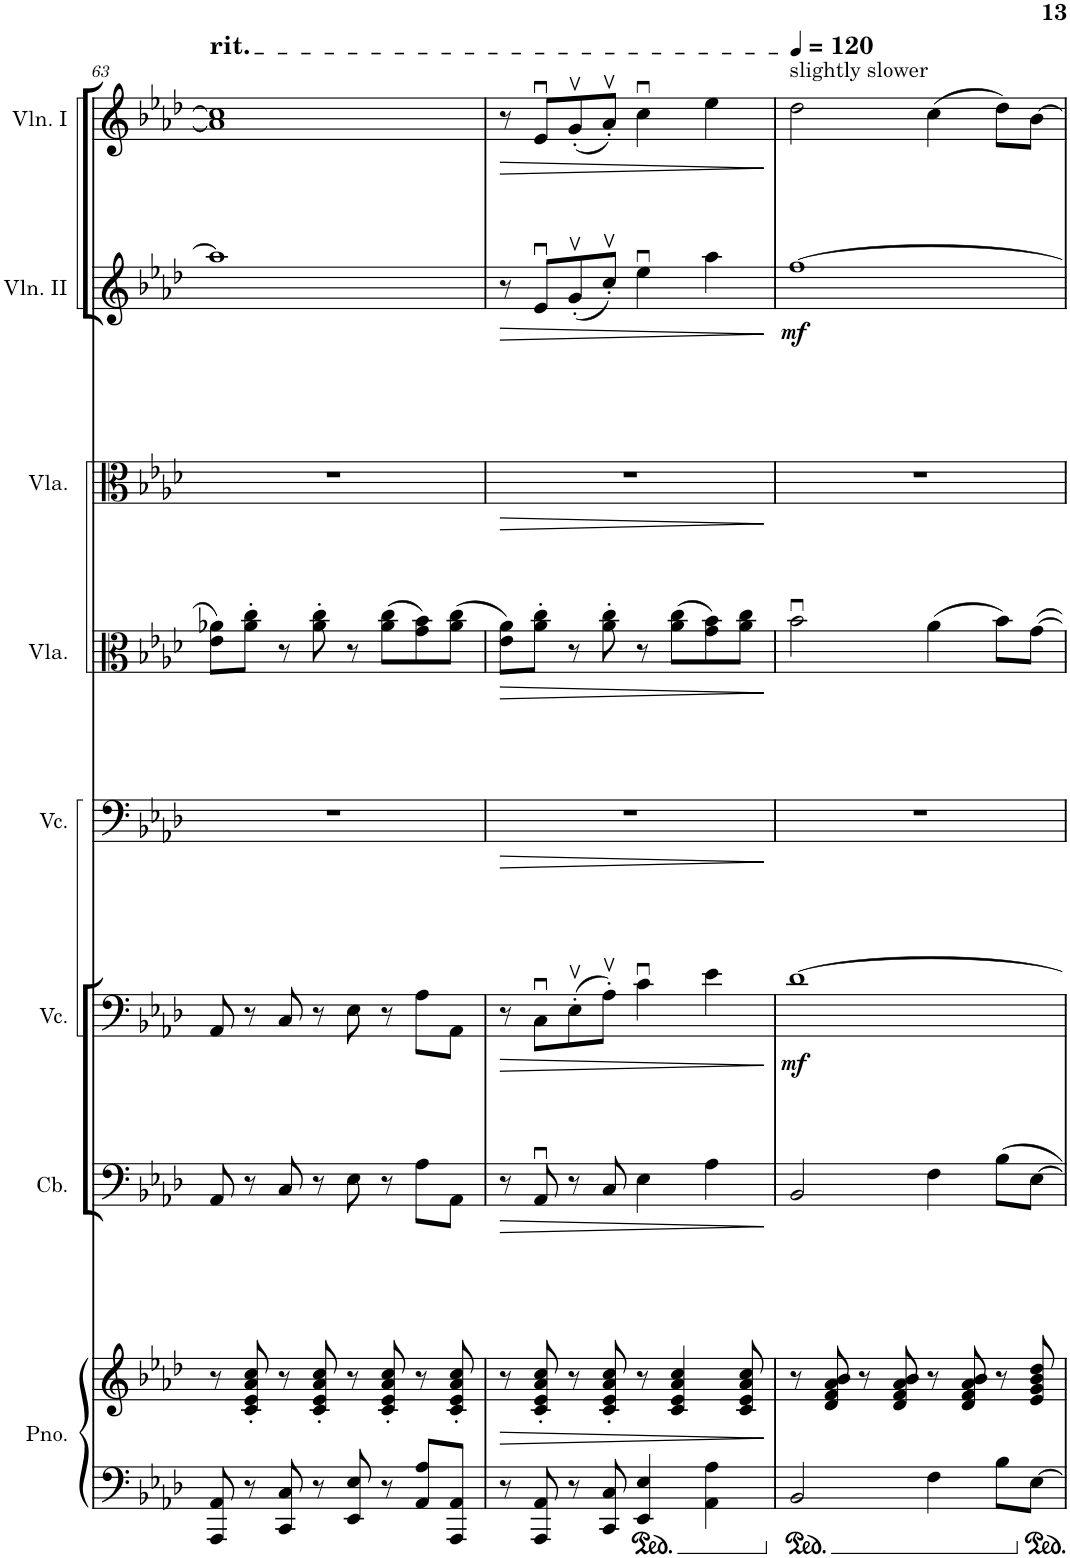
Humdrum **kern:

**kern	**kern	**dynam	**kern	**dynam	**kern	**dynam	**kern	**dynam	**kern	**dynam	**kern	**dynam	**kern
*part7	*part7	*part7	*part6	*part6	*part5	*part5	*part4	*part4	*part3	*part3	*part2	*part2	*part1
*staff8	*staff7	*staff7/8	*staff6	*staff6	*staff5	*staff5	*staff4	*staff4	*staff3	*staff3	*staff2	*staff2	*staff1
*I"Piano	*	*	*I"Contrabass	*	*I"Violoncello	*	*I"Viola	*	*I"Violin II	*	*I"Violin I	*	*I"Violin
*I'Pno.	*	*	*I'Cb.	*	*I'Vc.	*	*I'Vla.	*	*I'Vln. II	*	*I'Vln. I	*	*I'Vln.
!!LO:PB:g=z
*clefF4	*clefG2	*	*clefF4	*	*clefF4	*	*clefC3	*	*clefG2	*	*clefG2	*	*clefG2
*	*	*	*Trd7c12	*	*	*	*	*	*	*	*	*	*
*k[b-e-a-d-]	*k[b-e-a-d-]	*	*k[b-e-a-d-]	*	*k[b-e-a-d-]	*	*k[b-e-a-d-]	*	*k[b-e-a-d-]	*	*k[b-e-a-d-]	*	*k[b-e-a-d-]
*M4/4	*M4/4	*	*M4/4	*	*M4/4	*	*M4/4	*	*M4/4	*	*M4/4	*	*M4/4
=63	=63	=63	=63	=63	=63	=63	=63	=63	=63	=63	=63	=63	=63
!	!	!	!	!	!	!	!	!	!	!	!	!	!LO:TX:a:t=rit.
8AAA-/ 8AA-/	8r	.	8AA-/	.	8AA-/	.	8e-\ 8a-X\L	.	1aa-]	.	1a-] 1cc]	.	1r
8r	8c/' 8e-/' 8a-/' 8cc/'	.	8r	.	8r	.	8a-\' 8cc\'J	.	.	.	.	.	.
8CC/ 8C/	8r	.	8C/	.	8C/	.	8r	.	.	.	.	.	.
8r	8c/' 8e-/' 8a-/' 8cc/'	.	8r	.	8r	.	8a-\' 8cc\'	.	.	.	.	.	.
8EE-/ 8E-/	8r	.	8E-\	.	8E-\	.	8r	.	.	.	.	.	.
8r	8c/' 8e-/' 8a-/' 8cc/'	.	8r	.	8r	.	(8a-\ 8cc\L	.	.	.	.	.	.
8AA-/ 8A-/L	8r	.	8A-\L	.	8A-\L	.	8g\ 8b-\)	.	.	.	.	.	.
8AAA-/ 8AA-/J	8c/' 8e-/' 8a-/' 8cc/'	.	8AA-\J	.	8AA-\J	.	(8a-\ 8cc\J	.	.	.	.	.	.
=64	=64	=64	=64	=64	=64	=64	=64	=64	=64	=64	=64	=64	=64
!	!	!LO:HP:b	!	!LO:HP:b	!	!LO:HP:b	!	!LO:HP:b	!	!LO:HP:b	!	!LO:HP:b	!
8r	8r	>	8r	>	8r	>	8e-\ 8a-\L)	>	8r	>	8r	>	1r
8AAA-/ 8AA-/	8c/' 8e-/' 8a-/' 8cc/'	.	8AA-u/	.	8Cu\L	.	8a-\' 8cc\'J	.	8e-u/L	.	8e-u/L	.	.
8r	8r	.	8r	.	(8E-v'\	.	8r	.	(8gv'/	.	(8gv'/	.	.
8CC/ 8C/	8c/' 8e-/' 8a-/' 8cc/'	.	8C/	.	8A-v'\J)	.	8a-\' 8cc\'	.	8ccv'/J)	.	8a-v'/J)	.	.
4EE-/ 4E-/	8r	.	4E-\	.	4cu\	.	8r	.	4ee-u\	.	4ccu\	.	.
.	4c/ 4e-/ 4a-/ 4cc/	.	.	.	.	.	(8a-\ 8cc\L	.	.	.	.	.	.
4AA-\ 4A-\	.	.	4A-\	.	4e-\	.	8g\ 8b-\)	.	4aa-\	.	4ee-\	.	.
.	8c/ 8e-/ 8a-/ 8cc/	.	.	.	.	.	8a-\ 8cc\J	.	.	.	.	.	.
.	.	]	.	]	.	]	.	]	.	]	.	]	.
=65	=65	=65	=65	=65	=65	=65	=65	=65	=65	=65	=65	=65	=65
*	*	*	*	*	*	*	*	*	*	*	*	*	*MM120
!	!	!	!	!	!	!	!	!	!	!	!	!	!LO:TX:a:t=slightly slower
!	!	!	!	!	!	!LO:DY:b	!	!	!	!LO:DY:b	!	!	!
2BB-/	8r	.	2BB-/	.	[1d-	mf	2b-u\	.	[1ff	mf	2dd-\	.	1r
.	8d-/ 8f/ 8a-/ 8b-/	.	.	.	.	.	.	.	.	.	.	.	.
.	8r	.	.	.	.	.	.	.	.	.	.	.	.
.	8d-/ 8f/ 8a-/ 8b-/	.	.	.	.	.	.	.	.	.	.	.	.
4F\	8r	.	4F\	.	.	.	(4a-\	.	.	.	(4cc\	.	.
.	8d-/ 8f/ 8a-/ 8b-/	.	.	.	.	.	.	.	.	.	.	.	.
8B-\L	8r	.	8B-\L	.	.	.	8b-\L)	.	.	.	8dd-\L)	.	.
[8E-\J	8e-/ 8g/ 8b-/ 8dd-/	.	[8E-\J	.	.	.	[8g\J	.	.	.	[8b-\J	.	.
=	=	=	=	=	=	=	=	=	=	=	=	=	=
*-	*-	*-	*-	*-	*-	*-	*-	*-	*-	*-	*-	*-	*-
